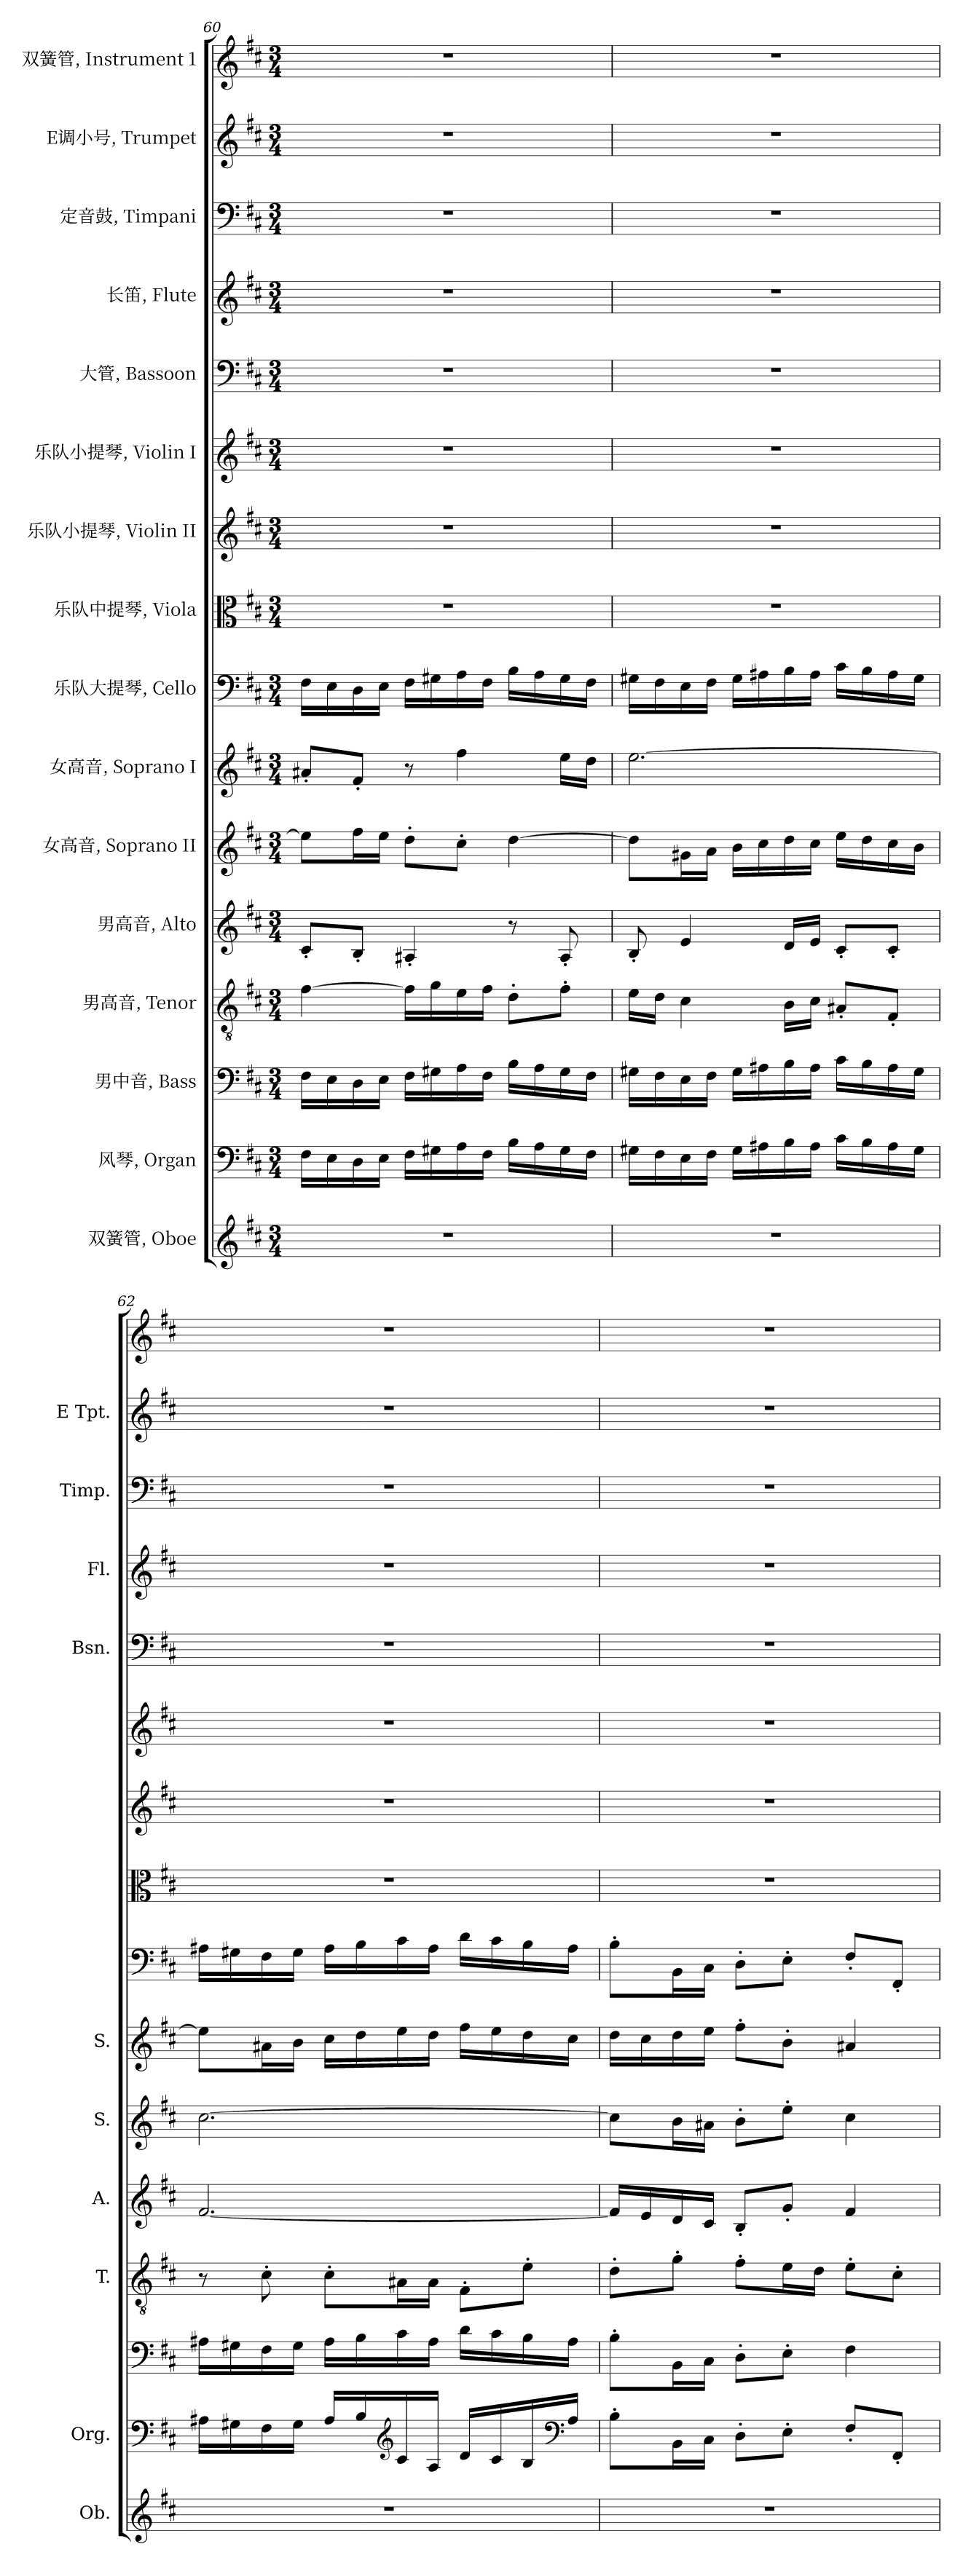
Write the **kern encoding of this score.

**kern	**kern	**kern	**kern	**kern	**kern	**kern	**kern	**kern	**kern	**kern	**kern	**kern	**kern	**kern	**kern
*part16	*part15	*part14	*part13	*part12	*part11	*part10	*part9	*part8	*part7	*part6	*part5	*part4	*part3	*part2	*part1
*staff16	*staff15	*staff14	*staff13	*staff12	*staff11	*staff10	*staff9	*staff8	*staff7	*staff6	*staff5	*staff4	*staff3	*staff2	*staff1
*I"双簧管, Oboe	*I"风琴, Organ	*I"男中音, Bass	*I"男高音, Tenor	*I"男高音, Alto	*I"女高音, Soprano II	*I"女高音, Soprano I	*I"乐队大提琴, Cello	*I"乐队中提琴, Viola	*I"乐队小提琴, Violin II	*I"乐队小提琴, Violin I	*I"大管, Bassoon	*I"长笛, Flute	*I"定音鼓, Timpani	*I"E调小号, Trumpet	*I"双簧管, Instrument  1
*I'Ob.	*I'Org.	*	*I'T.	*I'A.	*I'S.	*I'S.	*	*	*	*	*I'Bsn.	*I'Fl.	*I'Timp.	*I'E Tpt.	*
!!LO:PB:g=z
*clefG2	*clefF4	*clefF4	*clefGv2	*clefG2	*clefG2	*clefG2	*clefF4	*clefC3	*clefG2	*clefG2	*clefF4	*clefG2	*clefF4	*clefG2	*clefG2
*	*	*	*	*	*	*	*	*	*	*	*	*	*	*ITrd-3c-4	*
*k[f#c#]	*k[f#c#]	*k[f#c#]	*k[f#c#]	*k[f#c#]	*k[f#c#]	*k[f#c#]	*k[f#c#]	*k[f#c#]	*k[f#c#]	*k[f#c#]	*k[f#c#]	*k[f#c#]	*k[f#c#]	*k[b-e-a-d-g-c-]	*k[f#c#]
*M3/4	*M3/4	*M3/4	*M3/4	*M3/4	*M3/4	*M3/4	*M3/4	*M3/4	*M3/4	*M3/4	*M3/4	*M3/4	*M3/4	*M3/4	*M3/4
=60	=60	=60	=60	=60	=60	=60	=60	=60	=60	=60	=60	=60	=60	=60	=60
2.r	16F#\LL	16F#\LL	[4f#\	8c#'/L	8ee\L]	8a#X'/L	16F#\LL	2.r	2.r	2.r	2.r	2.r	2.r	2.r	2.r
.	16E\	16E\	.	.	.	.	16E\	.	.	.	.	.	.	.	.
.	16D\	16D\	.	8B'/J	16ff#\L	8f#'/J	16D\	.	.	.	.	.	.	.	.
.	16E\JJ	16E\JJ	.	.	16ee\JJ	.	16E\JJ	.	.	.	.	.	.	.	.
.	16F#\LL	16F#\LL	16f#\LL]	4A#X'/	8dd'\L	8r	16F#\LL	.	.	.	.	.	.	.	.
.	16G#X\	16G#X\	16g\	.	.	.	16G#X\	.	.	.	.	.	.	.	.
.	16A\	16A\	16e\	.	8cc#'\J	4ff#\	16A\	.	.	.	.	.	.	.	.
.	16F#\JJ	16F#\JJ	16f#\JJ	.	.	.	16F#\JJ	.	.	.	.	.	.	.	.
.	16B\LL	16B\LL	8d'\L	8r	[4dd\	.	16B\LL	.	.	.	.	.	.	.	.
.	16A\	16A\	.	.	.	.	16A\	.	.	.	.	.	.	.	.
.	16G#\	16G#\	8f#'\J	8A#'/	.	16ee\LL	16G#\	.	.	.	.	.	.	.	.
.	16F#\JJ	16F#\JJ	.	.	.	16dd\JJ	16F#\JJ	.	.	.	.	.	.	.	.
=61	=61	=61	=61	=61	=61	=61	=61	=61	=61	=61	=61	=61	=61	=61	=61
2.r	16G#X\LL	16G#X\LL	16e\LL	8B'/	8dd\L]	[2.ee\	16G#X\LL	2.r	2.r	2.r	2.r	2.r	2.r	2.r	2.r
.	16F#\	16F#\	16d\JJ	.	.	.	16F#\	.	.	.	.	.	.	.	.
.	16E\	16E\	4c#\	4e/	16g#X\L	.	16E\	.	.	.	.	.	.	.	.
.	16F#\JJ	16F#\JJ	.	.	16a\JJ	.	16F#\JJ	.	.	.	.	.	.	.	.
.	16G#\LL	16G#\LL	.	.	16b\LL	.	16G#\LL	.	.	.	.	.	.	.	.
.	16A#X\	16A#X\	.	.	16cc#\	.	16A#X\	.	.	.	.	.	.	.	.
.	16B\	16B\	16B\LL	16d/LL	16dd\	.	16B\	.	.	.	.	.	.	.	.
.	16A#\JJ	16A#\JJ	16c#\JJ	16e/JJ	16cc#\JJ	.	16A#\JJ	.	.	.	.	.	.	.	.
.	16c#\LL	16c#\LL	8A#X'/L	8c#'/L	16ee\LL	.	16c#\LL	.	.	.	.	.	.	.	.
.	16B\	16B\	.	.	16dd\	.	16B\	.	.	.	.	.	.	.	.
.	16A#\	16A#\	8F#'/J	8c#'/J	16cc#\	.	16A#\	.	.	.	.	.	.	.	.
.	16G#\JJ	16G#\JJ	.	.	16b\JJ	.	16G#\JJ	.	.	.	.	.	.	.	.
!!LO:PB:g=z
=62	=62	=62	=62	=62	=62	=62	=62	=62	=62	=62	=62	=62	=62	=62	=62
2.r	16A#X\LL	16A#X\LL	8r	[2.f#/	[2.cc#\	8ee\L]	16A#X\LL	2.r	2.r	2.r	2.r	2.r	2.r	2.r	2.r
.	16G#X\	16G#X\	.	.	.	.	16G#X\	.	.	.	.	.	.	.	.
.	16F#\	16F#\	8c#'\	.	.	16a#X\L	16F#\	.	.	.	.	.	.	.	.
.	16G#\JJ	16G#\JJ	.	.	.	16b\JJ	16G#\JJ	.	.	.	.	.	.	.	.
.	16A#/LL	16A#\LL	8c#'\L	.	.	16cc#\LL	16A#\LL	.	.	.	.	.	.	.	.
.	16B/	16B\	.	.	.	16dd\	16B\	.	.	.	.	.	.	.	.
*	*clefG2	*	*	*	*	*	*	*	*	*	*	*	*	*	*
.	16c#/	16c#\	16A#X\L	.	.	16ee\	16c#\	.	.	.	.	.	.	.	.
.	16A#/JJ	16A#\JJ	16A#\JJ	.	.	16dd\JJ	16A#\JJ	.	.	.	.	.	.	.	.
.	16d/LL	16d\LL	8F#'\L	.	.	16ff#\LL	16d\LL	.	.	.	.	.	.	.	.
.	16c#/	16c#\	.	.	.	16ee\	16c#\	.	.	.	.	.	.	.	.
.	16B/	16B\	8e'\J	.	.	16dd\	16B\	.	.	.	.	.	.	.	.
*	*clefF4	*	*	*	*	*	*	*	*	*	*	*	*	*	*
.	16A#/JJ	16A#\JJ	.	.	.	16cc#\JJ	16A#\JJ	.	.	.	.	.	.	.	.
=63	=63	=63	=63	=63	=63	=63	=63	=63	=63	=63	=63	=63	=63	=63	=63
2.r	8B'\L	8B'\L	8d'\L	16f#/LL]	8cc#\L]	16dd\LL	8B'\L	2.r	2.r	2.r	2.r	2.r	2.r	2.r	2.r
.	.	.	.	16e/	.	16cc#\	.	.	.	.	.	.	.	.	.
.	16BB\L	16BB\L	8g'\J	16d/	16b\L	16dd\	16BB\L	.	.	.	.	.	.	.	.
.	16C#\JJ	16C#\JJ	.	16c#/JJ	16a#X\JJ	16ee\JJ	16C#\JJ	.	.	.	.	.	.	.	.
.	8D'\L	8D'\L	8f#'\L	8B'/L	8b'\L	8ff#'\L	8D'\L	.	.	.	.	.	.	.	.
.	8E'\J	8E'\J	16e\L	8g'/J	8ee'\J	8b'\J	8E'\J	.	.	.	.	.	.	.	.
.	.	.	16d\JJ	.	.	.	.	.	.	.	.	.	.	.	.
.	8F#'/L	4F#\	8e'\L	4f#/	4cc#\	4a#X/	8F#'/L	.	.	.	.	.	.	.	.
.	8FF#'/J	.	8c#'\J	.	.	.	8FF#'/J	.	.	.	.	.	.	.	.
=	=	=	=	=	=	=	=	=	=	=	=	=	=	=	=
*-	*-	*-	*-	*-	*-	*-	*-	*-	*-	*-	*-	*-	*-	*-	*-
